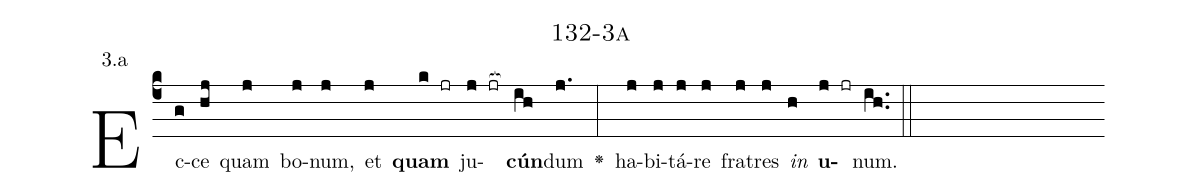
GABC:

name: 132-3a;
annotation: 3.a;
%%
(c4)Ec(g)ce(hj) quam(j) bo(j)num,(j) et(j) <b>quam</b>(k jr) ju(j jr[ocb:1{])<b>cún</b>(ih[ocb:0}])dum(j.) <v>\greheightstar</v>(:) ha(j)bi(j)tá(j)re(j) fra(j)tres(j) <i>in</i>(h) <b>u</b>(j jr)num.(ih..) (::)


%E(j) u(j) o(j) u(h) a(j) e.(ih..) (::)
